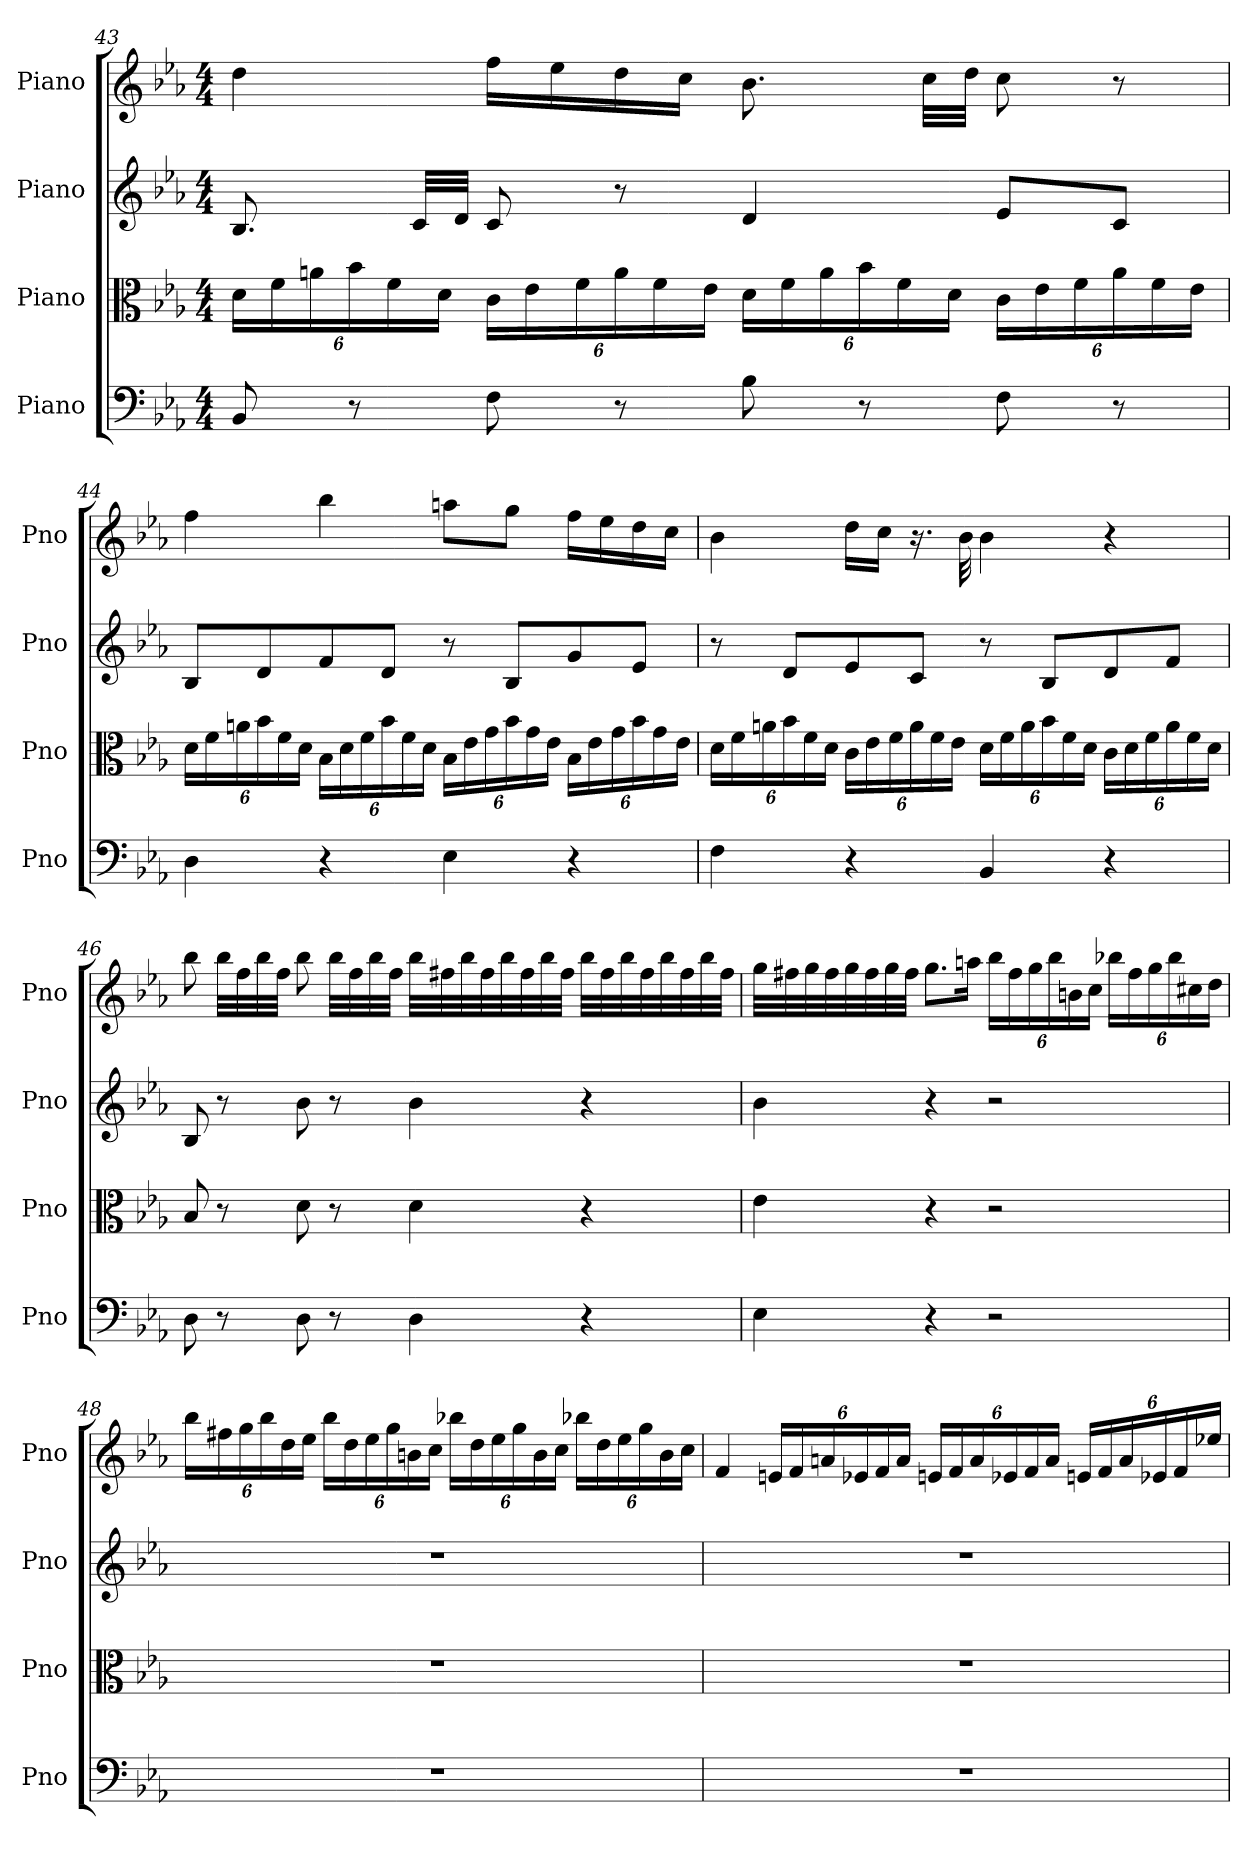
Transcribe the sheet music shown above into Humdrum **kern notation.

**kern	**kern	**kern	**kern
*part4	*part3	*part2	*part1
*staff4	*staff3	*staff2	*staff1
*I"Piano	*I"Piano	*I"Piano	*I"Piano
*I'Pno	*I'Pno	*I'Pno	*I'Pno
!!LO:PB:g=z
*clefF4	*clefC3	*clefG2	*clefG2
*k[b-e-a-]	*k[b-e-a-]	*k[b-e-a-]	*k[b-e-a-]
*M4/4	*M4/4	*M4/4	*M4/4
*	*Xbrackettup	*	*
=43	=43	=43	=43
8BB-/	24d\LL	8.B-/	4dd\
.	24f\	.	.
.	24an\	.	.
8r	24b-\	.	.
.	24f\	.	.
.	.	32c/LLL	.
.	24d\JJ	.	.
.	.	32d/JJJ	.
8F\	24c\LL	8c/	16ff\LL
.	24e-\	.	.
.	.	.	16ee-\
.	24f\	.	.
8r	24a\	8r	16dd\
.	24f\	.	.
.	.	.	16cc\JJ
.	24e-\JJ	.	.
8B-\	24d\LL	4d/	8.b-\
.	24f\	.	.
.	24a\	.	.
8r	24b-\	.	.
.	24f\	.	.
.	.	.	32cc\LLL
.	24d\JJ	.	.
.	.	.	32dd\JJJ
8F\	24c\LL	8e-/L	8cc\
.	24e-\	.	.
.	24f\	.	.
8r	24a\	8c/J	8r
.	24f\	.	.
.	24e-\JJ	.	.
!!LO:LB:g=z
=44	=44	=44	=44
4D\	24d\LL	8B-/L	4ff\
.	24f\	.	.
.	24an\	.	.
.	24b-\	8d/	.
.	24f\	.	.
.	24d\JJ	.	.
4r	24B-\LL	8f/	4bb-\
.	24d\	.	.
.	24f\	.	.
.	24b-\	8d/J	.
.	24f\	.	.
.	24d\JJ	.	.
4E-\	24B-\LL	8r	8aan\L
.	24e-\	.	.
.	24g\	.	.
.	24b-\	8B-/L	8gg\J
.	24g\	.	.
.	24e-\JJ	.	.
4r	24B-\LL	8g/	16ff\LL
.	24e-\	.	.
.	.	.	16ee-\
.	24g\	.	.
.	24b-\	8e-/J	16dd\
.	24g\	.	.
.	.	.	16cc\JJ
.	24e-\JJ	.	.
!!LO:LB:g=z
=45	=45	=45	=45
4F\	24d\LL	8r	4b-\
.	24f\	.	.
.	24an\	.	.
.	24b-\	8d/L	.
.	24f\	.	.
.	24d\JJ	.	.
4r	24c\LL	8e-/	16dd\LL
.	24e-\	.	.
.	.	.	16cc\JJ
.	24f\	.	.
.	24a\	8c/J	16.r
.	24f\	.	.
.	24e-\JJ	.	.
.	.	.	32b-\
4BB-/	24d\LL	8r	4b-\
.	24f\	.	.
.	24a\	.	.
.	24b-\	8B-/L	.
.	24f\	.	.
.	24d\JJ	.	.
4r	24c\LL	8d/	4r
.	24d\	.	.
.	24f\	.	.
.	24a\	8f/J	.
.	24f\	.	.
.	24d\JJ	.	.
!!LO:PB:g=z
=46	=46	=46	=46
8D\	8B-/	8B-/	8bb-\
8r	8r	8r	32bb-\LLL
.	.	.	32ff\
.	.	.	32bb-\
.	.	.	32ff\JJJ
8D\	8d\	8b-\	8bb-\
8r	8r	8r	32bb-\LLL
.	.	.	32ff\
.	.	.	32bb-\
.	.	.	32ff\JJJ
4D\	4d\	4b-\	32bb-\LLL
.	.	.	32ff#X\
.	.	.	32bb-\
.	.	.	32ff#\
.	.	.	32bb-\
.	.	.	32ff#\
.	.	.	32bb-\
.	.	.	32ff#\JJJ
4r	4r	4r	32bb-\LLL
.	.	.	32ff#\
.	.	.	32bb-\
.	.	.	32ff#\
.	.	.	32bb-\
.	.	.	32ff#\
.	.	.	32bb-\
.	.	.	32ff#\JJJ
!!LO:LB:g=z
=47	=47	=47	=47
4E-\	4e-\	4b-\	32gg\LLL
.	.	.	32ff#X\
.	.	.	32gg\
.	.	.	32ff#\
.	.	.	32gg\
.	.	.	32ff#\
.	.	.	32gg\
.	.	.	32ff#\JJJ
4r	4r	4r	8.gg\L
.	.	.	16aan\Jk
*	*	*	*Xbrackettup
2r	2r	2r	24bb-\LL
.	.	.	24ff#\
.	.	.	24gg\
.	.	.	24bb-\
.	.	.	24bn\
.	.	.	24cc\JJ
.	.	.	24bb-X\LL
.	.	.	24ff#\
.	.	.	24gg\
.	.	.	24bb-\
.	.	.	24cc#X\
.	.	.	24dd\JJ
!!LO:LB:g=z
=48	=48	=48	=48
1r	1r	1r	24bb-\LL
.	.	.	24ff#X\
.	.	.	24gg\
.	.	.	24bb-\
.	.	.	24dd\
.	.	.	24ee-\JJ
.	.	.	24bb-\LL
.	.	.	24dd\
.	.	.	24ee-\
.	.	.	24gg\
.	.	.	24bn\
.	.	.	24cc\JJ
.	.	.	24bb-X\LL
.	.	.	24dd\
.	.	.	24ee-\
.	.	.	24gg\
.	.	.	24b\
.	.	.	24cc\JJ
.	.	.	24bb-X\LL
.	.	.	24dd\
.	.	.	24ee-\
.	.	.	24gg\
.	.	.	24b\
.	.	.	24cc\JJ
!!LO:PB:g=z
=49	=49	=49	=49
1r	1r	1r	4f/
.	.	.	24en/LL
.	.	.	24f/
.	.	.	24an/
.	.	.	24e-X/
.	.	.	24f/
.	.	.	24a/JJ
.	.	.	24en/LL
.	.	.	24f/
.	.	.	24a/
.	.	.	24e-X/
.	.	.	24f/
.	.	.	24a/JJ
.	.	.	24en/LL
.	.	.	24f/
.	.	.	24a/
.	.	.	24e-X/
.	.	.	24f/
.	.	.	24ee-X/JJ
=	=	=	=
*-	*-	*-	*-
